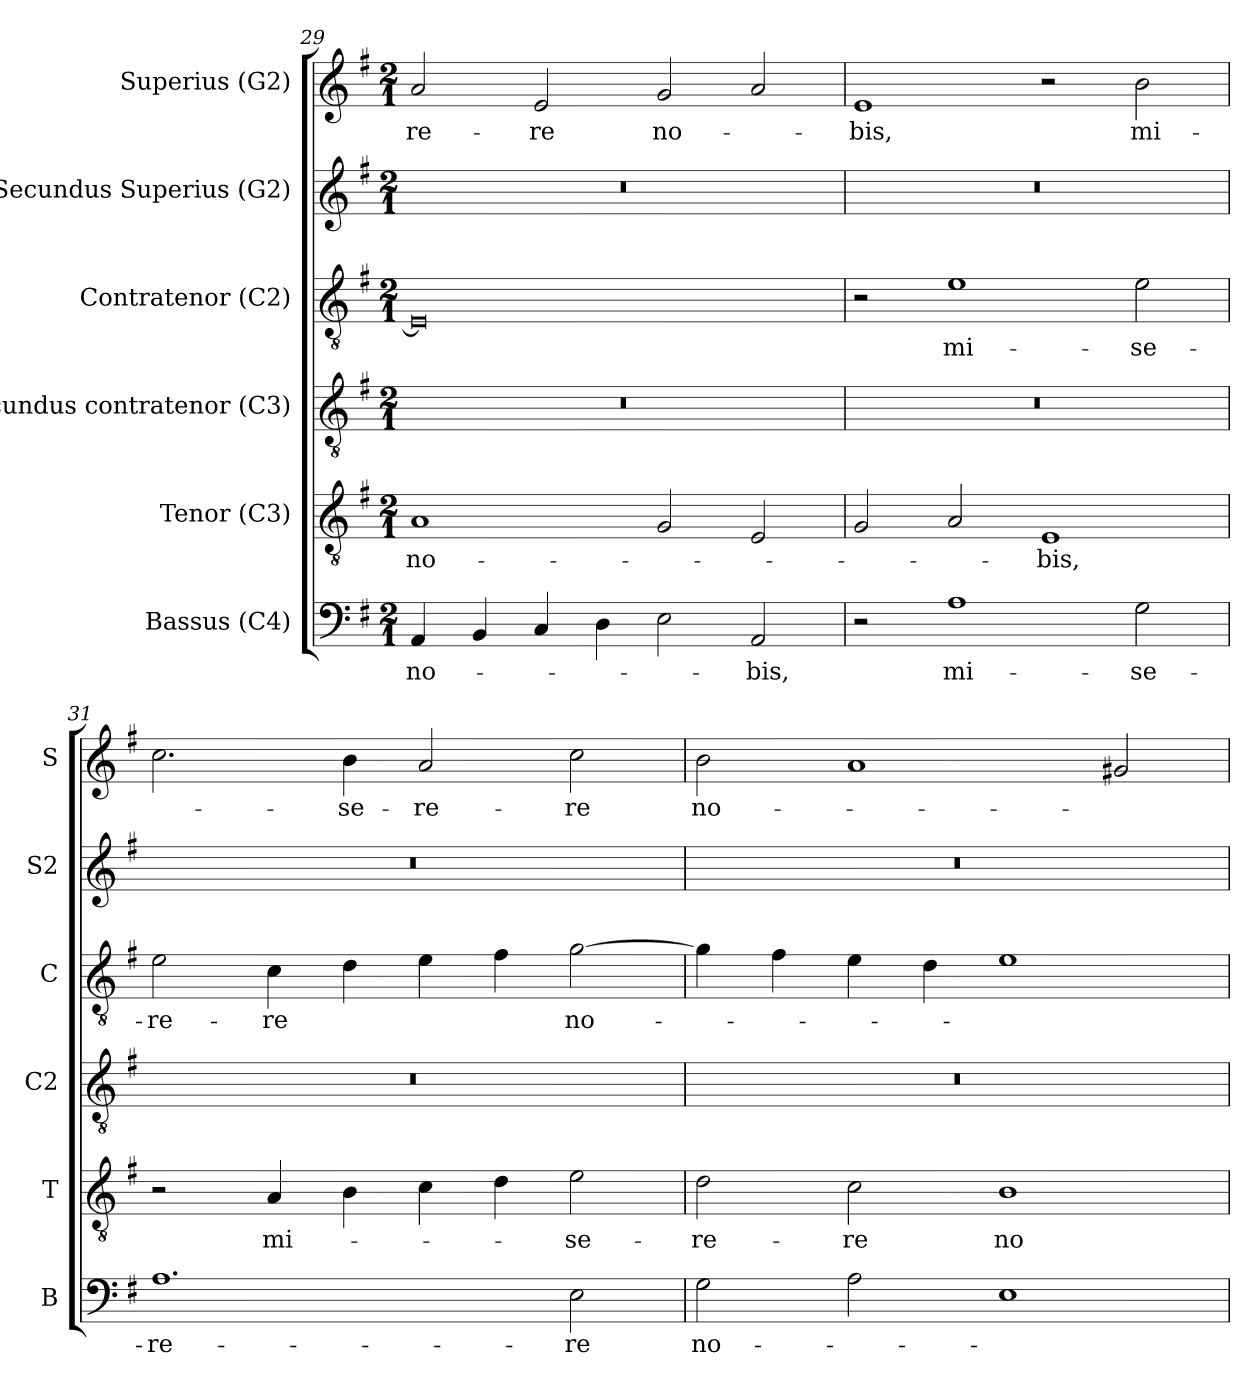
**kern	**text	**kern	**text	**kern	**kern	**text	**kern	**kern	**text
*part6	*part6	*part5	*part5	*part4	*part3	*part3	*part2	*part1	*part1
*staff6	*staff6	*staff5	*staff5	*staff4	*staff3	*staff3	*staff2	*staff1	*staff1
*I"Bassus (C4)	*	*I"Tenor (C3)	*	*I"Secundus contratenor (C3)	*I"Contratenor (C2)	*	*I"Secundus Superius (G2)	*I"Superius (G2)	*
*I'B	*	*I'T	*	*I'C2	*I'C	*	*I'S2	*I'S	*
*clefF4	*	*clefGv2	*	*clefGv2	*clefGv2	*	*clefG2	*clefG2	*
*	*	*	*	*ITrd7c12	*	*	*	*	*
*k[f#]	*	*k[f#]	*	*k[f#]	*k[f#]	*	*k[f#]	*k[f#]	*
*G:	*	*G:	*	*G:	*G:	*	*G:	*G:	*
*M2/1	*	*M2/1	*	*M2/1	*M2/1	*	*M2/1	*M2/1	*
=29	=29	=29	=29	=29	=29	=29	=29	=29	=29
!	!LO:LY:b:color=#000000	!	!	!	!	!	!	!	!
!	!	!	!LO:LY:b:color=#000000	!LO:N:vis=1	!	!	!LO:N:vis=1	!	!
!	!	!	!	!	!	!	!	!	!LO:LY:b:color=#000000
4AAi/	no-	1Ai	no-	0r	0Ei]	.	0r	2ai/	-re-
4BBi/	.	.	.	.	.	.	.	.	.
!	!	!	!	!	!	!	!	!	!LO:LY:b:color=#000000
4Ci/	.	.	.	.	.	.	.	2ei/	-re
4Di\	.	.	.	.	.	.	.	.	.
!	!	!	!	!	!	!	!	!	!LO:LY:b:color=#000000
2Ei\	.	2Gi/	.	.	.	.	.	2gi/	no-
!	!LO:LY:b:color=#000000	!	!	!	!	!	!	!	!
2AAi/	-bis,	2Ei/	.	.	.	.	.	2ai/	.
!!LO:LB:g=z
=30	=30	=30	=30	=30	=30	=30	=30	=30	=30
!	!	!	!	!LO:N:vis=1	!	!	!LO:N:vis=1	!	!
!	!	!	!	!	!	!	!	!	!LO:LY:b:color=#000000
2r	.	2Gi/	.	0r	2r	.	0r	1ei	-bis,
!	!LO:LY:b:color=#000000	!	!	!	!	!	!	!	!
!	!	!	!	!	!	!LO:LY:b:color=#000000	!	!	!
1Ai	mi-	2Ai/	.	.	1ei	mi-	.	.	.
!	!	!	!LO:LY:b:color=#000000	!	!	!	!	!	!
.	.	1Ei	-bis,	.	.	.	.	2r	.
!	!LO:LY:b:color=#000000	!	!	!	!	!	!	!	!
!	!	!	!	!	!	!LO:LY:b:color=#000000	!	!	!
!	!	!	!	!	!	!	!	!	!LO:LY:b:color=#000000
2Gi\	-se-	.	.	.	2ei\	-se-	.	2bi\	mi-
=31	=31	=31	=31	=31	=31	=31	=31	=31	=31
!	!LO:LY:b:color=#000000	!	!	!LO:N:vis=1	!	!	!	!	!
!	!	!	!	!	!	!LO:LY:b:color=#000000	!LO:N:vis=1	!	!
1.Ai	-re-	2r	.	0r	2ei\	-re-	0r	2.cci\	.
!	!	!	!LO:LY:b:color=#000000	!	!	!	!	!	!
!	!	!	!	!	!	!LO:LY:b:color=#000000	!	!	!
.	.	4Ai/	mi-	.	4ci\	-re	.	.	.
!	!	!	!	!	!	!	!	!	!LO:LY:b:color=#000000
.	.	4Bi\	.	.	4di\	.	.	4bi\	-se-
!	!	!	!	!	!	!	!	!	!LO:LY:b:color=#000000
.	.	4ci\	.	.	4ei\	.	.	2ai/	-re-
.	.	4di\	.	.	4f#i\	.	.	.	.
!	!LO:LY:b:color=#000000	!	!	!	!	!	!	!	!
!	!	!	!LO:LY:b:color=#000000	!	!	!	!	!	!
!	!	!	!	!	!	!LO:LY:b:color=#000000	!	!	!
!	!	!	!	!	!	!	!	!	!LO:LY:b:color=#000000
2Ei\	-re	2ei\	-se-	.	[2gi\	no-	.	2cci\	-re
=32	=32	=32	=32	=32	=32	=32	=32	=32	=32
!	!LO:LY:b:color=#000000	!	!	!	!	!	!	!	!
!	!	!	!LO:LY:b:color=#000000	!LO:N:vis=1	!	!	!LO:N:vis=1	!	!
!	!	!	!	!	!	!	!	!	!LO:LY:b:color=#000000
2Gi\	no-	2di\	-re-	0r	4gi\]	.	0r	2bi\	no-
.	.	.	.	.	4f#i\	.	.	.	.
!	!	!	!LO:LY:b:color=#000000	!	!	!	!	!	!
2Ai\	.	2ci\	-re	.	4ei\	.	.	1ai	.
.	.	.	.	.	4di\	.	.	.	.
!	!	!	!LO:LY:b:color=#000000	!	!	!	!	!	!
1Ei	.	1Bi	no-	.	1ei	.	.	.	.
.	.	.	.	.	.	.	.	2g#i/	.
=	=	=	=	=	=	=	=	=	=
*-	*-	*-	*-	*-	*-	*-	*-	*-	*-
